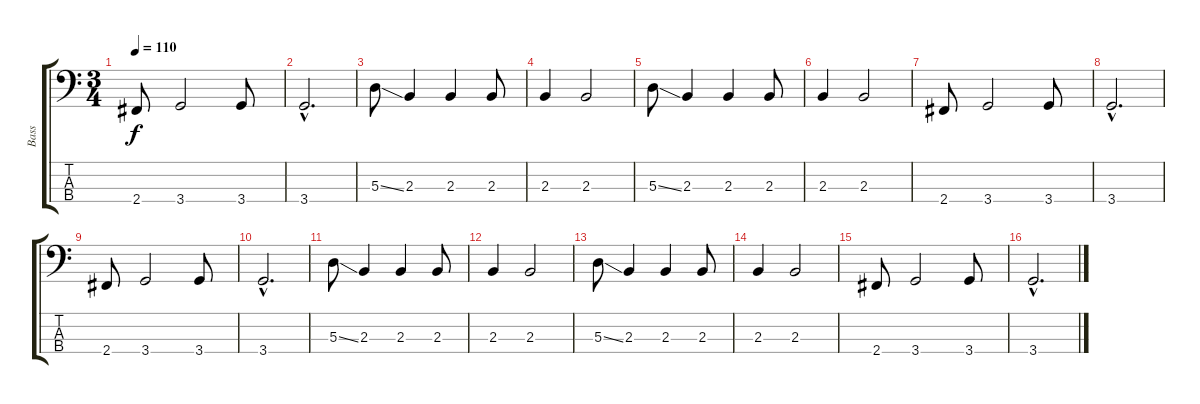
\track ("Bass" "Bass") {instrument electricbasspick}
\staff {score tabs}
\tuning (G2 D2 A1 E1) {hide}
\ts (3 4)
\tempo 110
\clef f4
\ks c
2.4.8{dy f} 3.4.2 3.4.8 |
3.4{hac}.2{d} |
5.3{ss}.8 2.3.4 2.3.4 2.3.8 |
2.3.4 2.3.2 |
5.3{ss}.8 2.3.4 2.3.4 2.3.8 |
2.3.4 2.3.2 |
2.4.8 3.4.2 3.4.8 |
3.4{hac}.2{d} |
2.4.8 3.4.2 3.4.8 |
3.4{hac}.2{d} |
5.3{ss}.8 2.3.4 2.3.4 2.3.8 |
2.3.4 2.3.2 |
5.3{ss}.8 2.3.4 2.3.4 2.3.8 |
2.3.4 2.3.2 |
2.4.8 3.4.2 3.4.8 |
3.4{hac}.2{d}
